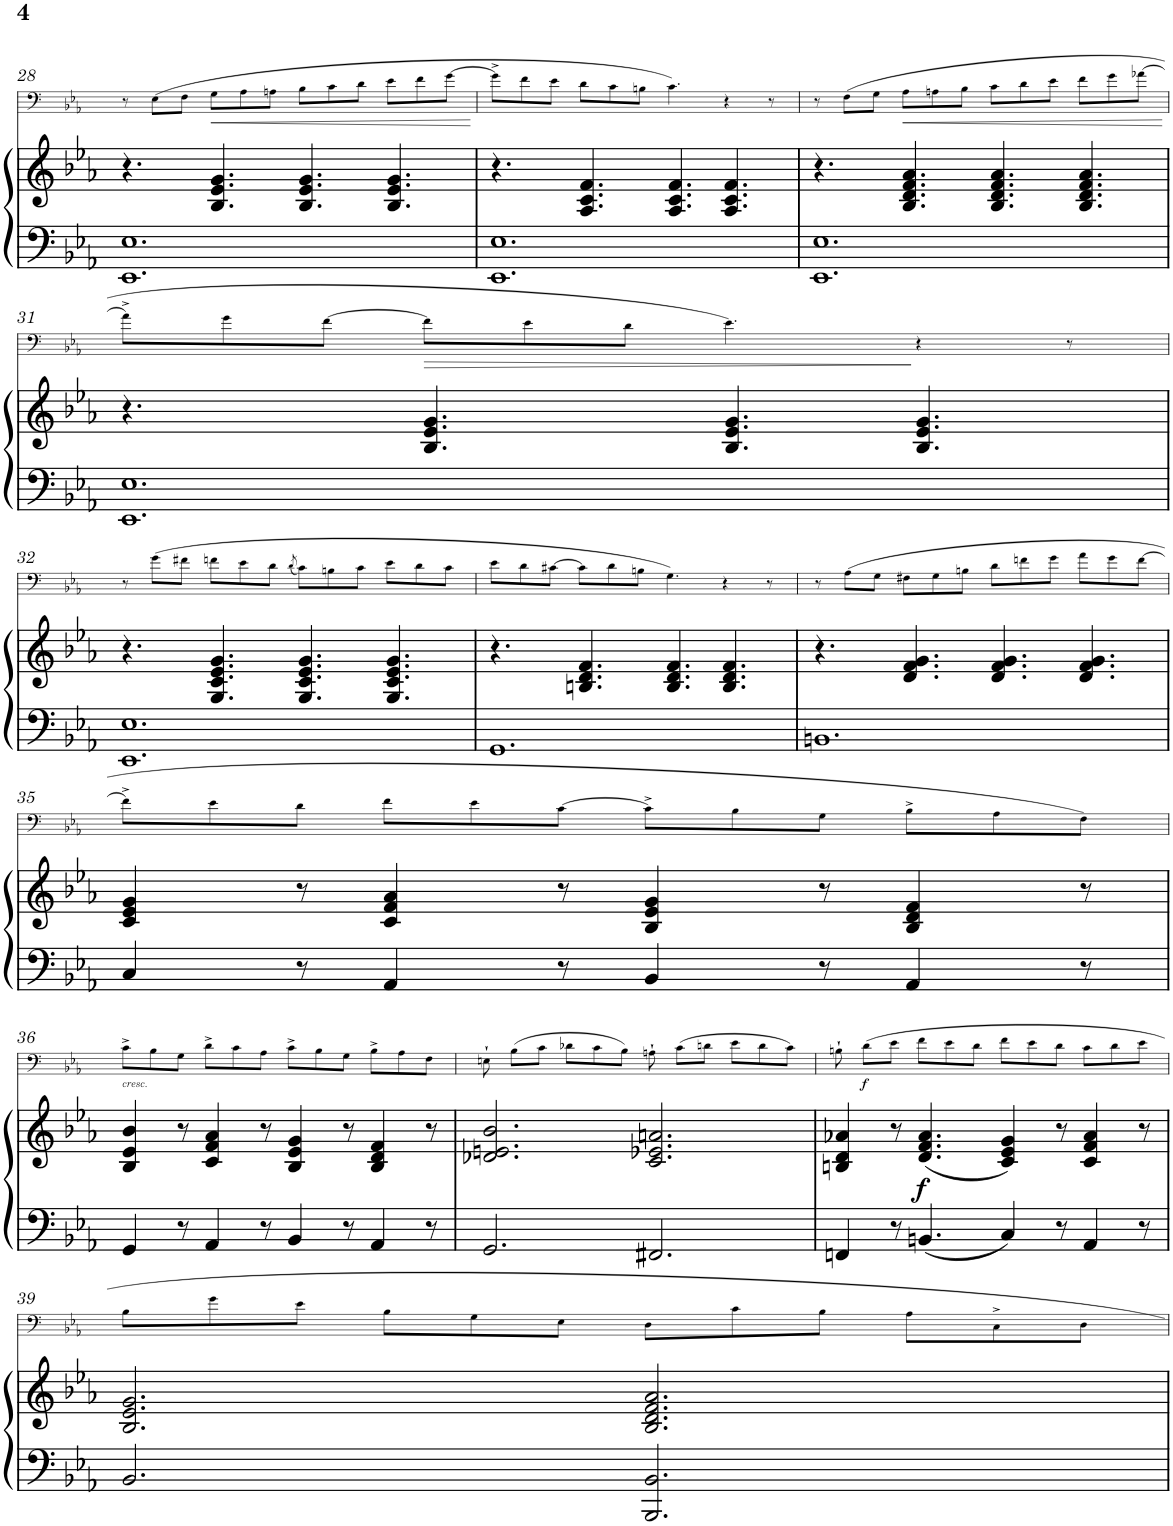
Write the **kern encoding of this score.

**kern	**kern	**dynam	**kern	**dynam
*part2	*part2	*part2	*part1	*part1
*staff3	*staff2	*staff2/3	*staff1	*staff1
*I"Piano	*	*	*I"Trombone	*
*I'Pno	*	*	*I'Trb	*
!!LO:PB:g=z
*clefF4	*clefG2	*	*clefF4	*
*k[b-e-a-]	*k[b-e-a-]	*	*k[b-e-a-]	*
*M12/8	*M12/8	*	*M12/8	*
=28	=28	=28	=28	=28
1.EE- 1.E-	4.r	.	8r	.
.	.	.	(8E-\L	.
.	.	.	8F\J	.
!	!	!	!	!LO:HP:b
.	4.B-/ 4.e-/ 4.g/	.	8G\L	<
.	.	.	8A-\	.
.	.	.	8An\J	.
.	4.B-/ 4.e-/ 4.g/	.	8B-\L	.
.	.	.	8c\	.
.	.	.	8d\J	.
.	4.B-/ 4.e-/ 4.g/	.	8e-\L	.
.	.	.	8f\	.
.	.	.	[8g\J	.
.	.	.	.	[
=29	=29	=29	=29	=29
1.EE- 1.E-	4.r	.	8g^\L]	.
.	.	.	8f\	.
.	.	.	8e-\J	.
.	4.A-/ 4.c/ 4.f/	.	8d\L	.
.	.	.	8c\	.
.	.	.	8Bn\J	.
.	4.A-/ 4.c/ 4.f/	.	4.c\)	.
.	4.A-/ 4.c/ 4.f/	.	4r	.
.	.	.	8r	.
=30	=30	=30	=30	=30
1.EE- 1.E-	4.r	.	8r	.
.	.	.	(8F\L	.
.	.	.	8G\J	.
!	!	!	!	!LO:HP:b
.	4.B-/ 4.d/ 4.f/ 4.a-/	.	8A-\L	<
.	.	.	8An\	.
.	.	.	8B-\J	.
.	4.B-/ 4.d/ 4.f/ 4.a-/	.	8c\L	.
.	.	.	8d\	.
.	.	.	8e-\J	.
.	4.B-/ 4.d/ 4.f/ 4.a-/	.	8f\L	.
.	.	.	8g\	.
.	.	.	[8a-X\J	.
.	.	.	.	[
!!LO:LB:g=z
=31	=31	=31	=31	=31
1.EE- 1.E-	4.r	.	8a-^\L]	.
.	.	.	8g\	.
.	.	.	[8f\J	.
!	!	!	!	!LO:HP:b
.	4.B-/ 4.e-/ 4.g/	.	8f\L]	>
.	.	.	8e-\	.
.	.	.	8d\J	.
.	4.B-/ 4.e-/ 4.g/	.	4.e-\)	.
.	4.B-/ 4.e-/ 4.g/	.	4r	]
.	.	.	8r	.
!!LO:LB:g=z
=32	=32	=32	=32	=32
1.EE- 1.E-	4.r	.	8r	.
.	.	.	(8g\L	.
.	.	.	8f#X\J	.
.	4.G/ 4.c/ 4.e-/ 4.g/	.	8fn\L	.
.	.	.	8e-\	.
.	.	.	8d\J	.
.	.	.	(8qd/	.
.	4.G/ 4.c/ 4.e-/ 4.g/	.	8c\L)	.
.	.	.	8Bn\	.
.	.	.	8c\J	.
.	4.G/ 4.c/ 4.e-/ 4.g/	.	8e-\L	.
.	.	.	8d\	.
.	.	.	8c\J	.
=33	=33	=33	=33	=33
1.GG	4.r	.	8e-\L	.
.	.	.	8d\	.
.	.	.	[8c#X\J	.
.	4.Bn/ 4.d/ 4.f/	.	8c#\L]	.
.	.	.	8d\	.
.	.	.	8Bn\J	.
.	4.B/ 4.d/ 4.f/	.	4.G\)	.
.	4.B/ 4.d/ 4.f/	.	4r	.
.	.	.	8r	.
=34	=34	=34	=34	=34
1.BBn	4.r	.	8r	.
.	.	.	(8A-\L	.
.	.	.	8G\J	.
.	4.d/ 4.f/ 4.g/	.	8F#X\L	.
.	.	.	8G\	.
.	.	.	8Bn\J	.
.	4.d/ 4.f/ 4.g/	.	8d\L	.
.	.	.	8fn\	.
.	.	.	8g\J	.
.	4.d/ 4.f/ 4.g/	.	8a-\L	.
.	.	.	8g\	.
.	.	.	[8f\J	.
!!LO:LB:g=z
=35	=35	=35	=35	=35
4C/	4c/ 4e-/ 4g/	.	8f^\L]	.
.	.	.	8e-\	.
8r	8r	.	8d\J	.
4AA-/	4c/ 4f/ 4a-/	.	8f\L	.
.	.	.	8e-\	.
8r	8r	.	[8c\J	.
4BB-/	4B-/ 4e-/ 4g/	.	8c^\L]	.
.	.	.	8B-\	.
8r	8r	.	8G\J	.
4AA-/	4B-/ 4d/ 4f/	.	8B-^\L	.
.	.	.	8A-\	.
8r	8r	.	8F\J)	.
!!LO:LB:g=z
=36	=36	=36	=36	=36
!	!	!	!LO:TX:b:i:t=cresc.	!
4GG/	4B-/ 4e-/ 4b-/	.	8c^\L	.
.	.	.	8B-\	.
8r	8r	.	8G\J	.
4AA-/	4c/ 4f/ 4a-/	.	8d^\L	.
.	.	.	8c\	.
8r	8r	.	8A-\J	.
4BB-/	4B-/ 4e-/ 4g/	.	8c^\L	.
.	.	.	8B-\	.
8r	8r	.	8G\J	.
4AA-/	4B-/ 4d/ 4f/	.	8B-^\L	.
.	.	.	8A-\	.
8r	8r	.	8F\J	.
=37	=37	=37	=37	=37
2.GG/	2.d-X/ 2.en/ 2.b-/	.	8En`\	.
.	.	.	(8B-\L	.
.	.	.	8c\J	.
.	.	.	8d-X\L	.
.	.	.	8c\	.
.	.	.	8B-\J)	.
2.FF#X/	2.c/ 2.e-X/ 2.an/	.	8An`\	.
.	.	.	(8c\L	.
.	.	.	8dn\J	.
.	.	.	8e-\L	.
.	.	.	8d\	.
.	.	.	8c\J)	.
=38	=38	=38	=38	=38
4FFn/	4Bn/ 4d/ 4a-X/	.	8Bn`\	.
!	!	!	!	!LO:DY:b
.	.	.	8d\L	f
8r	8r	.	8e-\J	.
!	!	!LO:DY:b	!	!
4.BBn/	(4.d/ 4.f/ 4.a-/	f	8f\L	.
.	.	.	8e-\	.
.	.	.	8d\J	.
4C/	4c/ 4e-/ 4g/)	.	8f\L	.
.	.	.	8e-\	.
8r	8r	.	8d\J	.
4AA-/	4c/ 4f/ 4a-/	.	8c\L	.
.	.	.	8d\	.
8r	8r	.	8e-\J	.
!!LO:LB:g=z
=39	=39	=39	=39	=39
2.BB-/	2.B-/ 2.e-/ 2.g/	.	8B-\L	.
.	.	.	8g\	.
.	.	.	8e-\J	.
.	.	.	8B-\L	.
.	.	.	8G\	.
.	.	.	8E-\J	.
2.BBB-/ 2.BB-/	2.B-/ 2.d/ 2.f/ 2.a-/	.	8D\L	.
.	.	.	8c\	.
.	.	.	8B-\J	.
.	.	.	8A-\L	.
.	.	.	8C^\	.
.	.	.	8D\J	.
=	=	=	=	=
*-	*-	*-	*-	*-
